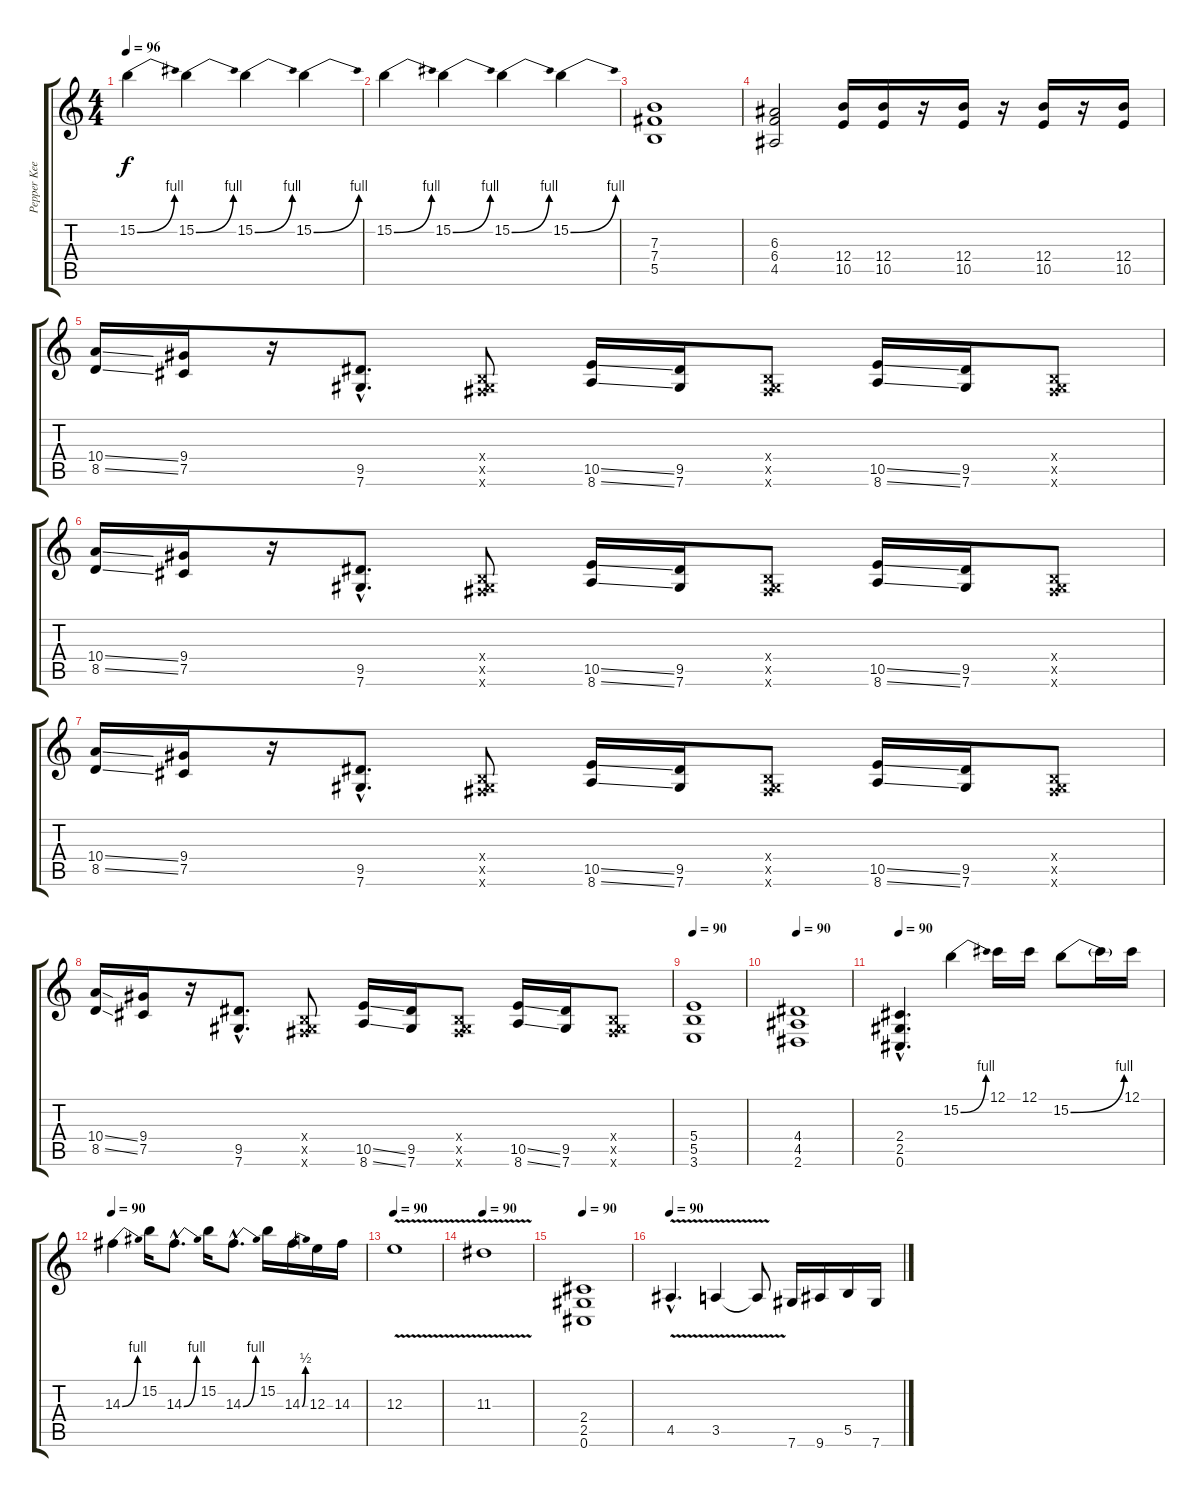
\track ("Pepper Keenan" "Pepper Kee") {instrument overdrivenguitar}
\staff {score tabs}
\tuning (Db4 Ab3 E3 B2 Gb2 Db2) {hide}
\ts (4 4)
\tempo 96
\clef g2
\ks c
15.2{be (bend 0 0 60 4)}.4{dy f} 15.2{be (bend 0 0 60 4)}.4 15.2{be (bend 0 0 60 4)}.4 15.2{be (bend 0 0 60 4)}.4 |
15.2{be (bend 0 0 60 4)}.4 15.2{be (bend 0 0 60 4)}.4 15.2{be (bend 0 0 60 4)}.4 15.2{be (bend 0 0 60 4)}.4 |
(7.3 7.4 5.5).1 |
(6.3 6.4 4.5).2 (12.4 10.5).16 (12.4 10.5).16 r.16 (12.4 10.5).16 r.16 (12.4 10.5).16 r.16 (12.4 10.5).16 |
(10.4{ss} 8.5{ss}).16 (9.4 7.5).16 r.16 (9.5{hac} 7.6{hac}).8{d} (0.4{x} 0.5{x} 7.6{x}).8 (10.5{ss} 8.6{ss}).16 (9.5 7.6).16 (0.4{x} 0.5{x} 7.6{x}).8 (10.5{ss} 8.6{ss}).16 (9.5 7.6).16 (0.4{x} 0.5{x} 7.6{x}).8 |
(10.4{ss} 8.5{ss}).16 (9.4 7.5).16 r.16 (9.5{hac} 7.6{hac}).8{d} (0.4{x} 0.5{x} 7.6{x}).8 (10.5{ss} 8.6{ss}).16 (9.5 7.6).16 (0.4{x} 0.5{x} 7.6{x}).8 (10.5{ss} 8.6{ss}).16 (9.5 7.6).16 (0.4{x} 0.5{x} 7.6{x}).8 |
(10.4{ss} 8.5{ss}).16 (9.4 7.5).16 r.16 (9.5{hac} 7.6{hac}).8{d} (0.4{x} 0.5{x} 7.6{x}).8 (10.5{ss} 8.6{ss}).16 (9.5 7.6).16 (0.4{x} 0.5{x} 7.6{x}).8 (10.5{ss} 8.6{ss}).16 (9.5 7.6).16 (0.4{x} 0.5{x} 7.6{x}).8 |
(10.4{ss} 8.5{ss}).16 (9.4 7.5).16 r.16 (9.5{hac} 7.6{hac}).8{d} (0.4{x} 0.5{x} 7.6{x}).8 (10.5{ss} 8.6{ss}).16 (9.5 7.6).16 (0.4{x} 0.5{x} 7.6{x}).8 (10.5{ss} 8.6{ss}).16 (9.5 7.6).16 (0.4{x} 0.5{x} 7.6{x}).8 |
\tempo 90
(5.4 5.5 3.6).1 |
\tempo 90
(4.4 4.5 2.6).1 |
\tempo 90
(2.4{hac} 2.5{hac} 0.6{hac}).4{d} 15.2{be (bend 0 0 60 4)}.4 12.1.16 12.1.16 15.2{be (bend 0 0 60 4)}.8 15.2{t}.16 12.1.16 |
\tempo 90
14.3{be (bend 0 0 60 4)}.4 15.2.16 14.3{be (bend 0 0 60 4) hac}.8{d} 15.2.16 14.3{be (bend 0 0 60 4) hac}.8{d} 15.2.16 14.3{be (bend 0 0 60 2)}.16 12.3.16 14.3.16 |
\tempo 90
12.3{v}.1 |
\tempo 90
11.3{v}.1 |
\tempo 90
(2.4 2.5 0.6).1 |
\tempo 90
4.5{v hac}.4{d} 3.5{v}.4 3.5{t}.8 7.6.16 9.6.16 5.5.16 7.6.16
